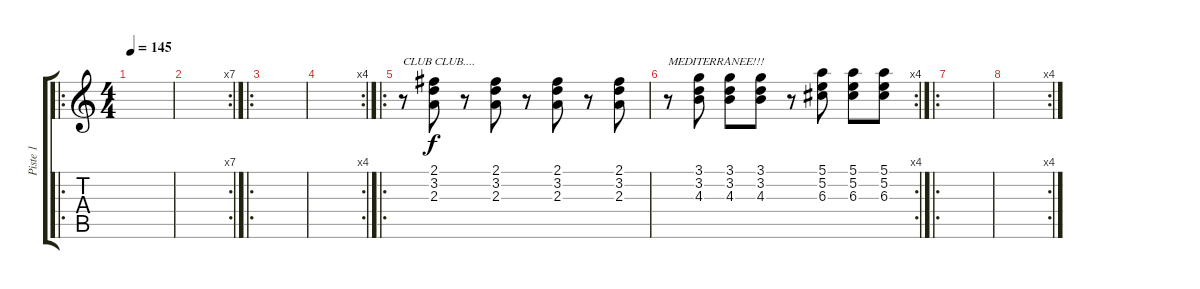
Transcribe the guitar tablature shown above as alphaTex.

\track ("Piste 1" "Piste 1") {instrument electricguitarclean}
\staff {score tabs}
\tuning (E4 B3 G3 D3 A2 E2) {hide}
\ro
\ts (4 4)
\tempo 145
\clef g2
\ks c
|
\rc 7
|
\ro
|
\rc 4
|
\ro
r.8{txt "CLUB CLUB...."} (2.1 3.2 2.3).8 r.8 (2.1 3.2 2.3).8 r.8 (2.1 3.2 2.3).8 r.8 (2.1 3.2 2.3).8 |
\rc 4
r.8{txt "MEDITERRANEE!!!"} (3.1 3.2 4.3).8 (3.1 3.2 4.3).8 (3.1 3.2 4.3).8 r.8 (5.1 5.2 6.3).8 (5.1 5.2 6.3).8 (5.1 5.2 6.3).8 |
\ro
|
\rc 4
